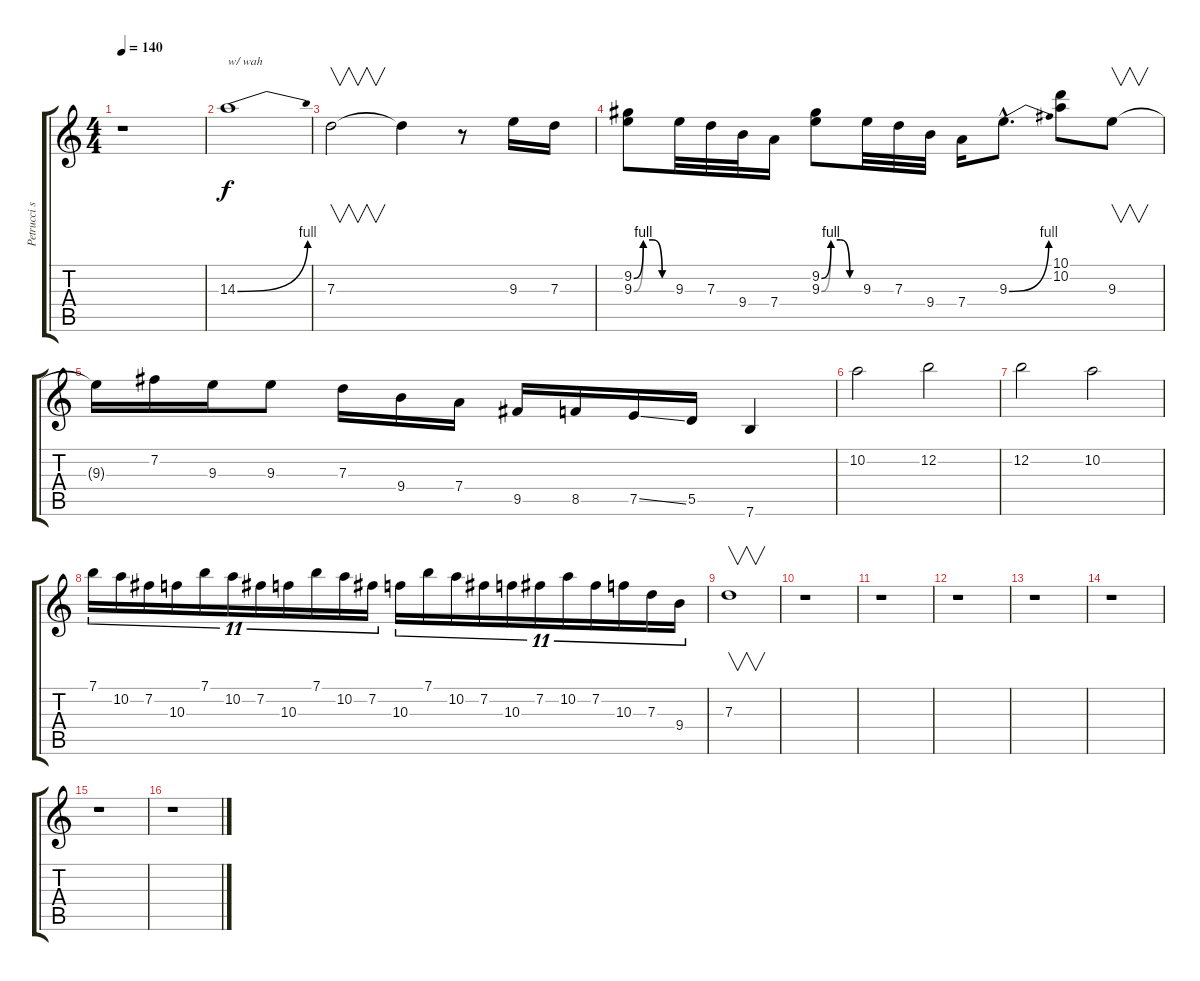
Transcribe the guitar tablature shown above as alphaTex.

\track ("Petrucci solos" "Petrucci s") {instrument overdrivenguitar}
\staff {score tabs}
\tuning (E4 B3 G3 D3 A2 E2) {hide}
\ts (4 4)
\tempo 140
\clef g2
\ks c
r.1{dy f} |
14.3{be (bend 0 0 60 4)}.1{txt "w/ wah"} |
7.3.2{v} 7.3{t}.4 r.8 9.3.16 7.3.16 |
(9.2{be (custom 0 0 15 4 30 4 45 0 60 0)} 9.3{be (custom 0 0 15 4 30 4 45 0 60 0)}).8 9.3.32 7.3.32 9.4.32 7.4.16 (9.2{be (custom 0 0 15 4 30 4 45 0 60 0)} 9.3{be (custom 0 0 15 4 30 4 45 0 60 0)}).8 9.3.32 7.3.32 9.4.32 7.4.16 9.3{be (bend 0 0 60 4) hac}.8{d} (10.1 10.2).8 9.3.8{v} |
9.3{t}.16 7.2.16 9.3.16 9.3.8 7.3.16 9.4.16 7.4.16 9.5.16 8.5.16 7.5{ss}.16 5.5.16 7.6.4 |
10.2.2 12.2.2 |
12.2.2 10.2.2 |
7.1.16{tu (11 8)} 10.2.16{tu (11 8)} 7.2.16{tu (11 8)} 10.3.16{tu (11 8)} 7.1.16{tu (11 8)} 10.2.16{tu (11 8)} 7.2.16{tu (11 8)} 10.3.16{tu (11 8)} 7.1.16{tu (11 8)} 10.2.16{tu (11 8)} 7.2.16{tu (11 8)} 10.3.16{tu (11 8)} 7.1.16{tu (11 8)} 10.2.16{tu (11 8)} 7.2.16{tu (11 8)} 10.3.16{tu (11 8)} 7.2.16{tu (11 8)} 10.2.16{tu (11 8)} 7.2.16{tu (11 8)} 10.3.16{tu (11 8)} 7.3.16{tu (11 8)} 9.4.16{tu (11 8)} |
7.3.1{v} |
r.1 |
r.1 |
r.1 |
r.1 |
r.1 |
r.1 |
r.1
